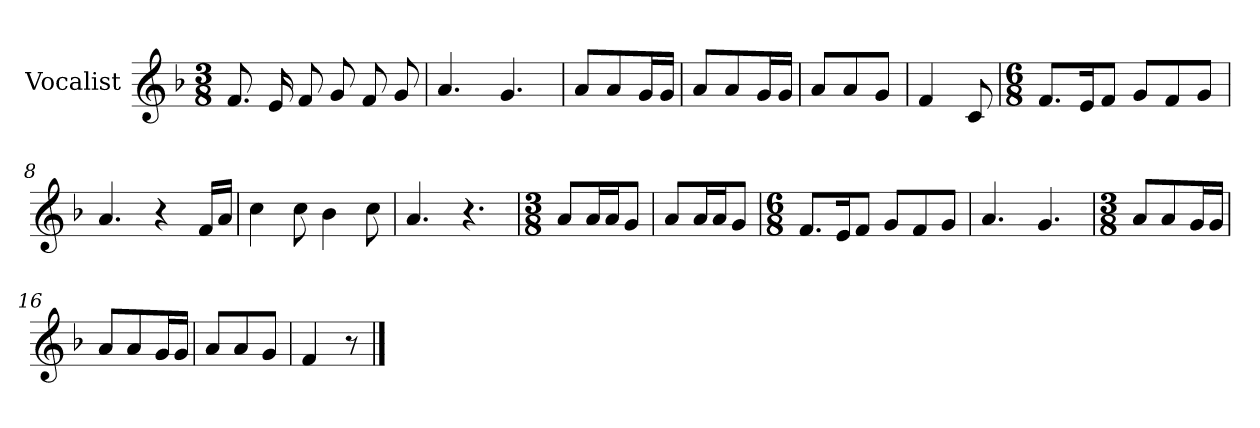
**kern
*part1
*staff1
*I"Vocalist
*k[b-]
*F:
*M3/8
=1
8.f
16e
8f
8g
8f
8g
=2
4.a
4.g
=3
8aL
8a
16gL
16gJJ
=4
8aL
8a
16gL
16gJJ
=5
8aL
8a
8gJ
=6
4f
8c
=7
*M6/8
8.fL
16eK
8fJ
8gL
8f
8gJ
=8
4.a
4r
16fLL
16aJJ
=9
4cc
8cc
4b-
8cc
=10
4.a
4.r
=11
*M3/8
8aL
16aL
16aJ
8gJ
=12
8aL
16aL
16aJ
8gJ
=13
*M6/8
8.fL
16eK
8fJ
8gL
8f
8gJ
=14
4.a
4.g
=15
*M3/8
8aL
8a
16gL
16gJJ
=16
8aL
8a
16gL
16gJJ
=17
8aL
8a
8gJ
=18
4f
8r
==
*-
